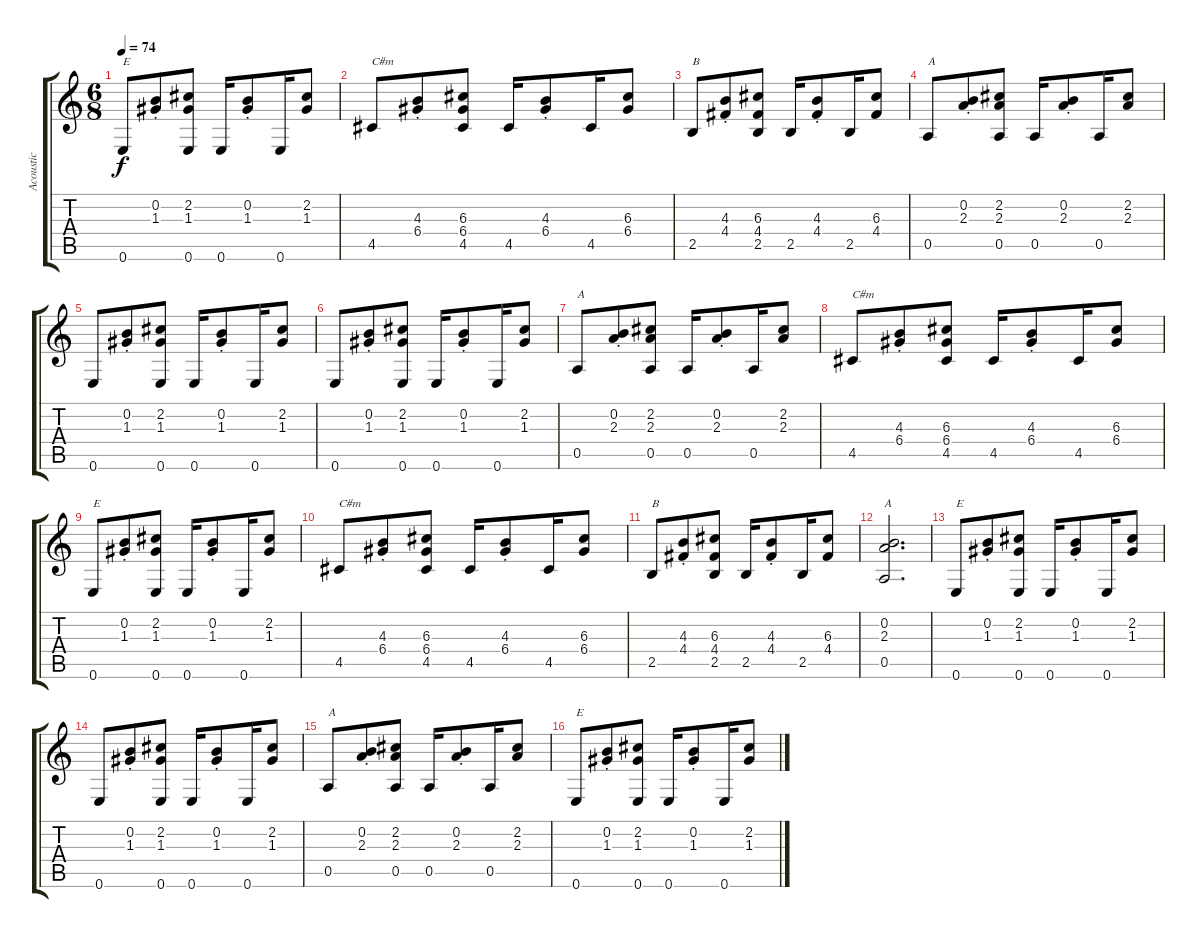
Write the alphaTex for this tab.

\track ("Acoustic" "Acoustic") {instrument acousticguitarsteel}
\staff {score tabs}
\tuning (E4 B3 G3 D3 A2 E2) {hide}
\ts (6 8)
\tempo 74
\clef g2
\ks c
0.6.8{txt "E" dy f} (0.2{st} 1.3{st}).8 (2.2 1.3 0.6).8 0.6.16 (0.2{st} 1.3{st}).8 0.6.16 (2.2 1.3).8 |
4.5.8{txt "C#m"} (4.3{st} 6.4).8 (6.3 6.4 4.5).8 4.5.16 (4.3{st} 6.4).8 4.5.16 (6.3 6.4).8 |
2.5.8{txt "B"} (4.3{st} 4.4).8 (6.3 4.4 2.5).8 2.5.16 (4.3{st} 4.4).8 2.5.16 (6.3 4.4).8 |
0.5.8{txt "A"} (0.2{st} 2.3{st}).8 (2.2 2.3 0.5).8 0.5.16 (0.2{st} 2.3{st}).8 0.5.16 (2.2 2.3).8 |
0.6.8 (0.2{st} 1.3{st}).8 (2.2 1.3 0.6).8 0.6.16 (0.2{st} 1.3{st}).8 0.6.16 (2.2 1.3).8 |
0.6.8 (0.2{st} 1.3{st}).8 (2.2 1.3 0.6).8 0.6.16 (0.2{st} 1.3{st}).8 0.6.16 (2.2 1.3).8 |
0.5.8{txt "A"} (0.2{st} 2.3{st}).8 (2.2 2.3 0.5).8 0.5.16 (0.2{st} 2.3{st}).8 0.5.16 (2.2 2.3).8 |
4.5.8{txt "C#m"} (4.3{st} 6.4).8 (6.3 6.4 4.5).8 4.5.16 (4.3{st} 6.4).8 4.5.16 (6.3 6.4).8 |
0.6.8{txt "E"} (0.2{st} 1.3{st}).8 (2.2 1.3 0.6).8 0.6.16 (0.2{st} 1.3{st}).8 0.6.16 (2.2 1.3).8 |
4.5.8{txt "C#m"} (4.3{st} 6.4).8 (6.3 6.4 4.5).8 4.5.16 (4.3{st} 6.4).8 4.5.16 (6.3 6.4).8 |
2.5.8{txt "B"} (4.3{st} 4.4).8 (6.3 4.4 2.5).8 2.5.16 (4.3{st} 4.4).8 2.5.16 (6.3 4.4).8 |
(0.2 2.3 0.5).2{d txt "A"} |
0.6.8{txt "E"} (0.2{st} 1.3{st}).8 (2.2 1.3 0.6).8 0.6.16 (0.2{st} 1.3{st}).8 0.6.16 (2.2 1.3).8 |
0.6.8 (0.2{st} 1.3{st}).8 (2.2 1.3 0.6).8 0.6.16 (0.2{st} 1.3{st}).8 0.6.16 (2.2 1.3).8 |
0.5.8{txt "A"} (0.2{st} 2.3{st}).8 (2.2 2.3 0.5).8 0.5.16 (0.2{st} 2.3{st}).8 0.5.16 (2.2 2.3).8 |
0.6.8{txt "E"} (0.2{st} 1.3{st}).8 (2.2 1.3 0.6).8 0.6.16 (0.2{st} 1.3{st}).8 0.6.16 (2.2 1.3).8
